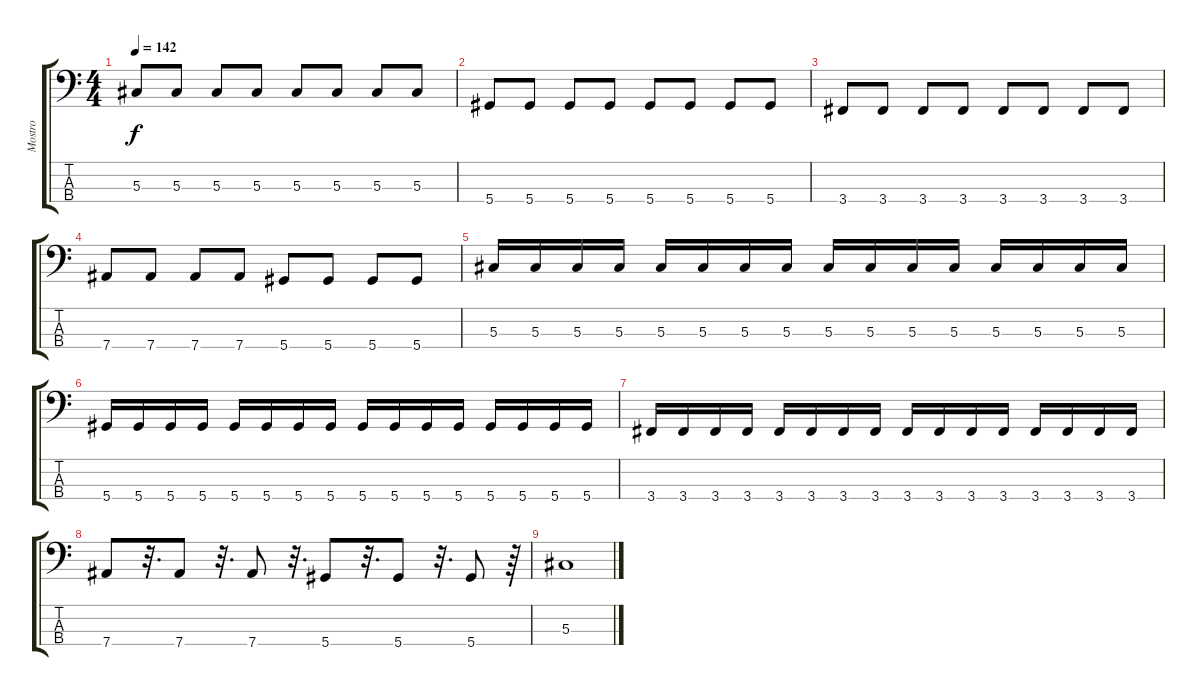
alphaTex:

\track ("Mostro" "Mostro") {instrument electricbasspick}
\staff {score tabs}
\tuning (Gb2 Db2 Ab1 Eb1) {hide}
\ts (4 4)
\tempo 142
\clef f4
\ks c
5.3.8{dy f} 5.3.8 5.3.8 5.3.8 5.3.8 5.3.8 5.3.8 5.3.8 |
5.4.8 5.4.8 5.4.8 5.4.8 5.4.8 5.4.8 5.4.8 5.4.8 |
3.4.8 3.4.8 3.4.8 3.4.8 3.4.8 3.4.8 3.4.8 3.4.8 |
7.4.8 7.4.8 7.4.8 7.4.8 5.4.8 5.4.8 5.4.8 5.4.8 |
5.3.16 5.3.16 5.3.16 5.3.16 5.3.16 5.3.16 5.3.16 5.3.16 5.3.16 5.3.16 5.3.16 5.3.16 5.3.16 5.3.16 5.3.16 5.3.16 |
5.4.16 5.4.16 5.4.16 5.4.16 5.4.16 5.4.16 5.4.16 5.4.16 5.4.16 5.4.16 5.4.16 5.4.16 5.4.16 5.4.16 5.4.16 5.4.16 |
3.4.16 3.4.16 3.4.16 3.4.16 3.4.16 3.4.16 3.4.16 3.4.16 3.4.16 3.4.16 3.4.16 3.4.16 3.4.16 3.4.16 3.4.16 3.4.16 |
7.4.8 r.32{d} 7.4.8 r.32{d} 7.4.8 r.32{d} 5.4.8 r.32{d} 5.4.8 r.32{d} 5.4.8 r.64 |
5.3.1
